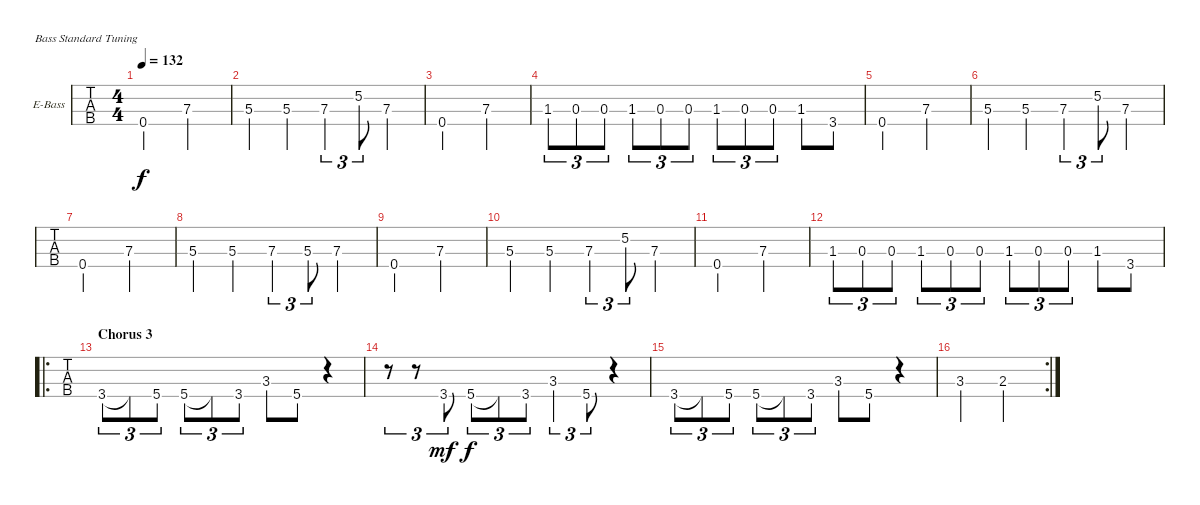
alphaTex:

\bracketExtendMode groupsimilarinstruments
\firstSystemTrackNameOrientation horizontal
\otherSystemsTrackNameOrientation horizontal
\track ("Bass" "E-Bass") {instrument electricbassfinger}
\staff {tabs}
\tuning (G2 D2 A1 E1)
\ts (4 4)
\tempo 132
\clef f4
\ks c
0.4.2{dy f} 7.3.2 |
5.3.4 5.3.4 7.3.4{tu (3 2)} 5.2.8{tu (3 2)} 7.3.4 |
0.4.2 7.3.2 |
1.3.8{tu (3 2)} 0.3.8{tu (3 2)} 0.3.8{tu (3 2)} 1.3.8{tu (3 2)} 0.3.8{tu (3 2)} 0.3.8{tu (3 2)} 1.3.8{tu (3 2)} 0.3.8{tu (3 2)} 0.3.8{tu (3 2)} 1.3.8 3.4.8 |
0.4.2 7.3.2 |
5.3.4 5.3.4 7.3.4{tu (3 2)} 5.2.8{tu (3 2)} 7.3.4 |
0.4.2 7.3.2 |
5.3.4 5.3.4 7.3.4{tu (3 2)} 5.3.8{tu (3 2)} 7.3.4 |
0.4.2 7.3.2 |
5.3.4 5.3.4 7.3.4{tu (3 2)} 5.2.8{tu (3 2)} 7.3.4 |
0.4.2 7.3.2 |
1.3.8{tu (3 2)} 0.3.8{tu (3 2)} 0.3.8{tu (3 2)} 1.3.8{tu (3 2)} 0.3.8{tu (3 2)} 0.3.8{tu (3 2)} 1.3.8{tu (3 2)} 0.3.8{tu (3 2)} 0.3.8{tu (3 2)} 1.3.8 3.4.8 |
\ro
\section ("" "Chorus 3")
3.4.8{tu (3 2)} 3.4{t}.8{tu (3 2)} 5.4.8{tu (3 2)} 5.4.8{tu (3 2)} 5.4{t}.8{tu (3 2)} 3.4.8{tu (3 2)} 3.3.8 5.4.8 r.4 |
r.8{tu (3 2)} r.8{tu (3 2)} 3.4.8{tu (3 2) dy mf} 5.4.8{tu (3 2) dy f} 5.4{t}.8{tu (3 2)} 3.4.8{tu (3 2)} 3.3.4{tu (3 2)} 5.4.8{tu (3 2)} r.4 |
3.4.8{tu (3 2)} 3.4{t}.8{tu (3 2)} 5.4.8{tu (3 2)} 5.4.8{tu (3 2)} 5.4{t}.8{tu (3 2)} 3.4.8{tu (3 2)} 3.3.8 5.4.8 r.4 |
\rc 2
3.3.2 2.3.2
